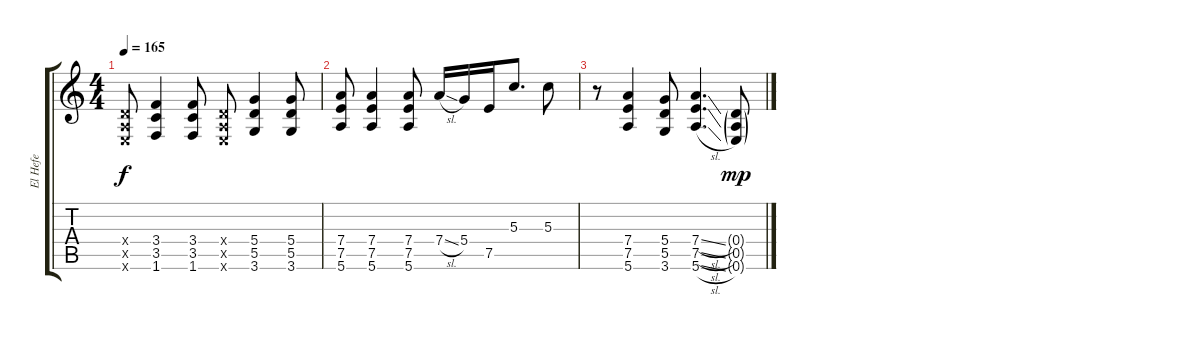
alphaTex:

\track ("El Hefe" "El Hefe") {instrument overdrivenguitar}
\staff {score tabs}
\tuning (E4 B3 G3 D3 A2 E2) {hide}
\ts (4 4)
\tempo 165
\clef g2
\ks c
(0.4{x} 0.5{x} 0.6{x}).8{dy f} (3.4 3.5 1.6).4 (3.4 3.5 1.6).8 (0.4{x} 0.5{x} 0.6{x}).8 (5.4 5.5 3.6).4 (5.4 5.5 3.6).8 |
(7.4 7.5 5.6).8 (7.4 7.5 5.6).4 (7.4 7.5 5.6).8 7.4{sl}.16 5.4.16 7.5.16 5.3.8{d} 5.3.8 |
r.8 (7.4 7.5 5.6).4 (5.4 5.5 3.6).8 (7.4{sl} 7.5{sl} 5.6{sl}).4{d} (0.4{g} 0.5{g} 0.6{g}).8{dy mp}
